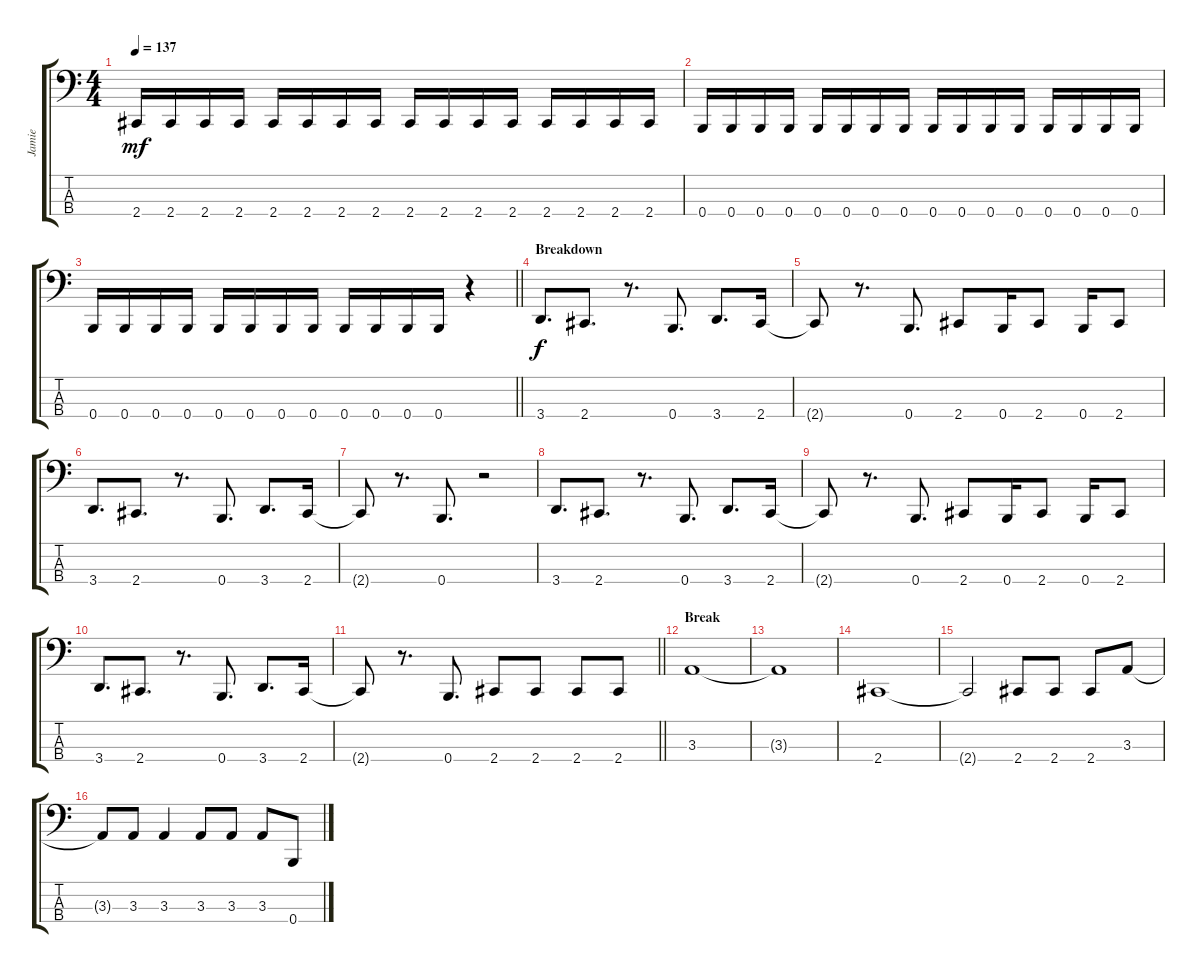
\track ("Jamie" "Jamie") {instrument electricbasspick}
\staff {score tabs}
\tuning (E2 B1 Gb1 B0) {hide}
\ts (4 4)
\tempo 137
\clef f4
\ks c
2.4.16{dy mf} 2.4.16 2.4.16 2.4.16 2.4.16 2.4.16 2.4.16 2.4.16 2.4.16 2.4.16 2.4.16 2.4.16 2.4.16 2.4.16 2.4.16 2.4.16 |
0.4.16 0.4.16 0.4.16 0.4.16 0.4.16 0.4.16 0.4.16 0.4.16 0.4.16 0.4.16 0.4.16 0.4.16 0.4.16 0.4.16 0.4.16 0.4.16 |
\barLineRight lightlight
0.4.16 0.4.16 0.4.16 0.4.16 0.4.16 0.4.16 0.4.16 0.4.16 0.4.16 0.4.16 0.4.16 0.4.16 r.4 |
\section ("" "Breakdown")
3.4.8{d dy f} 2.4.8{d} r.8{d} 0.4.8{d} 3.4.8{d} 2.4.16 |
2.4{t}.8 r.8{d} 0.4.8{d} 2.4.8 0.4.16 2.4.8 0.4.16 2.4.8 |
3.4.8{d} 2.4.8{d} r.8{d} 0.4.8{d} 3.4.8{d} 2.4.16 |
2.4{t}.8 r.8{d} 0.4.8{d} r.2 |
3.4.8{d} 2.4.8{d} r.8{d} 0.4.8{d} 3.4.8{d} 2.4.16 |
2.4{t}.8 r.8{d} 0.4.8{d} 2.4.8 0.4.16 2.4.8 0.4.16 2.4.8 |
3.4.8{d} 2.4.8{d} r.8{d} 0.4.8{d} 3.4.8{d} 2.4.16 |
\barLineRight lightlight
2.4{t}.8 r.8{d} 0.4.8{d} 2.4.8 2.4.8 2.4.8 2.4.8 |
\section ("" "Break")
3.3.1 |
3.3{t}.1 |
2.4.1 |
2.4{t}.2 2.4.8 2.4.8 2.4.8 3.3.8 |
3.3{t}.8 3.3.8 3.3.4 3.3.8 3.3.8 3.3.8 0.4.8
